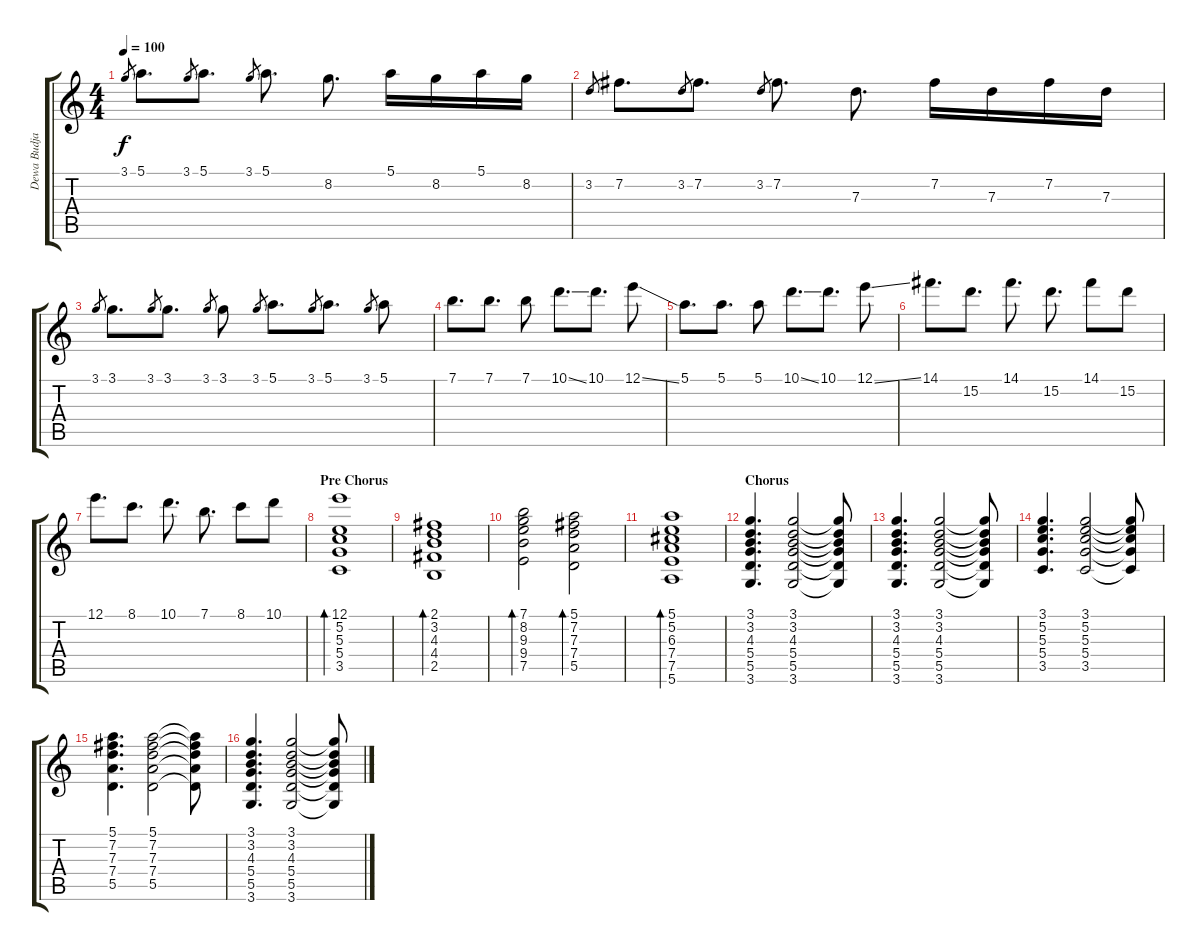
\track ("Dewa Budjana" "Dewa Budja") {instrument electricguitarjazz}
\staff {score tabs}
\tuning (E4 B3 G3 D3 A2 E2) {hide}
\ts (4 4)
\tempo 100
\clef g2
\ks c
3.1.8{gr dy f} 5.1.8{d} 3.1.8{gr} 5.1.8{d} 3.1.8{gr} 5.1.8{d} 8.2.8{d} 5.1.16 8.2.16 5.1.16 8.2.16 |
3.2.8{gr} 7.2.8{d} 3.2.8{gr} 7.2.8{d} 3.2.8{gr} 7.2.8{d} 7.3.8{d} 7.2.16 7.3.16 7.2.16 7.3.16 |
3.1.8{gr} 3.1.8{d} 3.1.8{gr} 3.1.8{d} 3.1.8{gr} 3.1.8 3.1.8{gr} 5.1.8{d} 3.1.8{gr} 5.1.8{d} 3.1.8{gr} 5.1.8 |
7.1.8{d} 7.1.8{d} 7.1.8 10.1{ss}.8{d} 10.1.8{d} 12.1{ss}.8 |
5.1.8{d} 5.1.8{d} 5.1.8 10.1{ss}.8{d} 10.1.8{d} 12.1{ss}.8 |
14.1.8{d} 15.2.8{d} 14.1.8{d} 15.2.8{d} 14.1.8 15.2.8 |
12.1.8{d} 8.1.8{d} 10.1.8{d} 7.1.8{d} 8.1.8 10.1.8 |
\section ("" "Pre Chorus")
(12.1 5.2 5.3 5.4 3.5).1{bd 120} |
(2.1 3.2 4.3 4.4 2.5).1{bd 120} |
(7.1 8.2 9.3 9.4 7.5).2{bd 120} (5.1 7.2 7.3 7.4 5.5).2{bd 120} |
(5.1 5.2 6.3 7.4 7.5 5.6).1{bd 120} |
\section ("" "Chorus")
(3.1 3.2 4.3 5.4 5.5 3.6).4{d} (3.1 3.2 4.3 5.4 5.5 3.6).2 (3.1{t} 3.2{t} 4.3{t} 5.4{t} 5.5{t} 3.6{t}).8 |
(3.1 3.2 4.3 5.4 5.5 3.6).4{d} (3.1 3.2 4.3 5.4 5.5 3.6).2 (3.1{t} 3.2{t} 4.3{t} 5.4{t} 5.5{t} 3.6{t}).8 |
(3.1 5.2 5.3 5.4 3.5).4{d} (3.1 5.2 5.3 5.4 3.5).2 (3.1{t} 5.2{t} 5.3{t} 5.4{t} 3.5{t}).8 |
(5.1 7.2 7.3 7.4 5.5).4{d} (5.1 7.2 7.3 7.4 5.5).2 (5.1{t} 7.2{t} 7.3{t} 7.4{t} 5.5{t}).8 |
(3.1 3.2 4.3 5.4 5.5 3.6).4{d} (3.1 3.2 4.3 5.4 5.5 3.6).2 (3.1{t} 3.2{t} 4.3{t} 5.4{t} 5.5{t} 3.6{t}).8
